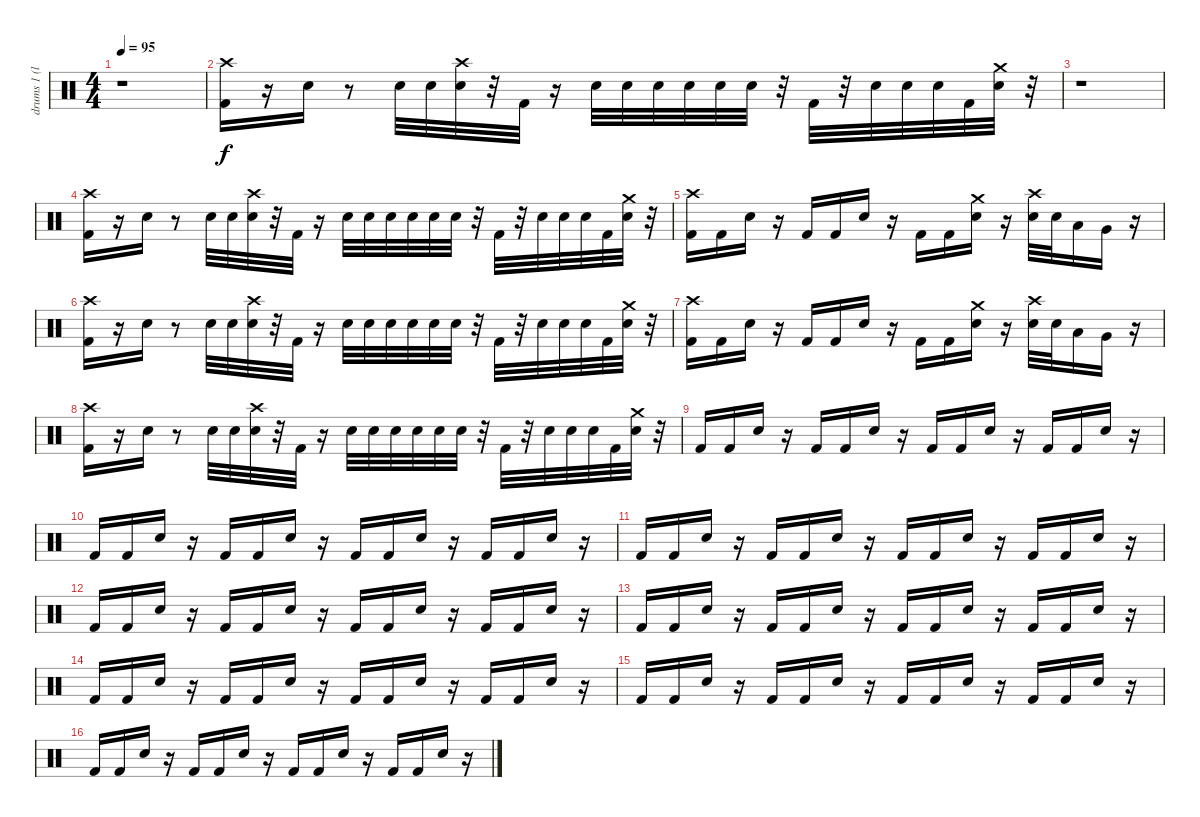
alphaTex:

\track ("drums 1 (lead)" "drums 1 (l") {instrument percussion}
\staff {score}
\articulation defaults
\ts (4 4)
\tempo 95
\clef neutral
\ks c
r.1{dy f} |
("Crash high (hit)" "Kick (hit) 2").16 r.16 "Electric Snare (hit)".16 r.8 "Electric Snare (hit)".32 "Electric Snare (hit)".32 ("Crash high (hit)" "Electric Snare (hit)").32 r.32 "Kick (hit) 2".32 r.16 "Electric Snare (hit)".32 "Electric Snare (hit)".32 "Electric Snare (hit)".32 "Electric Snare (hit)".32 "Electric Snare (hit)".32 "Electric Snare (hit)".32 r.32 "Kick (hit) 2".32 r.32 "Electric Snare (hit)".32 "Electric Snare (hit)".32 "Electric Snare (hit)".32 "Kick (hit) 2".32 ("Crash medium (hit)" "Electric Snare (hit)").32 r.32 |
r.1 |
("Crash high (hit)" "Kick (hit) 2").16 r.16 "Electric Snare (hit)".16 r.8 "Electric Snare (hit)".32 "Electric Snare (hit)".32 ("Crash high (hit)" "Electric Snare (hit)").32 r.32 "Kick (hit) 2".32 r.16 "Electric Snare (hit)".32 "Electric Snare (hit)".32 "Electric Snare (hit)".32 "Electric Snare (hit)".32 "Electric Snare (hit)".32 "Electric Snare (hit)".32 r.32 "Kick (hit) 2".32 r.32 "Electric Snare (hit)".32 "Electric Snare (hit)".32 "Electric Snare (hit)".32 "Kick (hit) 2".32 ("Crash medium (hit)" "Electric Snare (hit)").32 r.32 |
("Crash high (hit)" "Kick (hit) 2").16 "Kick (hit) 2".16 "Electric Snare (hit)".16 r.16 "Kick (hit) 2".16 "Kick (hit) 2".16 "Electric Snare (hit)".16 r.16 "Kick (hit) 2".16 "Kick (hit) 2".16 ("Crash medium (hit)" "Electric Snare (hit)").16 r.16 ("Crash high (hit)" "Electric Snare (hit)").32 "Electric Snare (hit)".32 "Low Tom (hit)".16 "Very Low Tom (hit)".16 r.16 |
("Crash high (hit)" "Kick (hit) 2").16 r.16 "Electric Snare (hit)".16 r.8 "Electric Snare (hit)".32 "Electric Snare (hit)".32 ("Crash high (hit)" "Electric Snare (hit)").32 r.32 "Kick (hit) 2".32 r.16 "Electric Snare (hit)".32 "Electric Snare (hit)".32 "Electric Snare (hit)".32 "Electric Snare (hit)".32 "Electric Snare (hit)".32 "Electric Snare (hit)".32 r.32 "Kick (hit) 2".32 r.32 "Electric Snare (hit)".32 "Electric Snare (hit)".32 "Electric Snare (hit)".32 "Kick (hit) 2".32 ("Crash medium (hit)" "Electric Snare (hit)").32 r.32 |
("Crash high (hit)" "Kick (hit) 2").16 "Kick (hit) 2".16 "Electric Snare (hit)".16 r.16 "Kick (hit) 2".16 "Kick (hit) 2".16 "Electric Snare (hit)".16 r.16 "Kick (hit) 2".16 "Kick (hit) 2".16 ("Crash medium (hit)" "Electric Snare (hit)").16 r.16 ("Crash high (hit)" "Electric Snare (hit)").32 "Electric Snare (hit)".32 "Low Tom (hit)".16 "Very Low Tom (hit)".16 r.16 |
("Crash high (hit)" "Kick (hit) 2").16 r.16 "Electric Snare (hit)".16 r.8 "Electric Snare (hit)".32 "Electric Snare (hit)".32 ("Crash high (hit)" "Electric Snare (hit)").32 r.32 "Kick (hit) 2".32 r.16 "Electric Snare (hit)".32 "Electric Snare (hit)".32 "Electric Snare (hit)".32 "Electric Snare (hit)".32 "Electric Snare (hit)".32 "Electric Snare (hit)".32 r.32 "Kick (hit) 2".32 r.32 "Electric Snare (hit)".32 "Electric Snare (hit)".32 "Electric Snare (hit)".32 "Kick (hit) 2".32 ("Crash medium (hit)" "Electric Snare (hit)").32 r.32 |
"Kick (hit) 2".16 "Kick (hit) 2".16 "Electric Snare (hit)".16 r.16 "Kick (hit) 2".16 "Kick (hit) 2".16 "Electric Snare (hit)".16 r.16 "Kick (hit) 2".16 "Kick (hit) 2".16 "Electric Snare (hit)".16 r.16 "Kick (hit) 2".16 "Kick (hit) 2".16 "Electric Snare (hit)".16 r.16 |
"Kick (hit) 2".16 "Kick (hit) 2".16 "Electric Snare (hit)".16 r.16 "Kick (hit) 2".16 "Kick (hit) 2".16 "Electric Snare (hit)".16 r.16 "Kick (hit) 2".16 "Kick (hit) 2".16 "Electric Snare (hit)".16 r.16 "Kick (hit) 2".16 "Kick (hit) 2".16 "Electric Snare (hit)".16 r.16 |
"Kick (hit) 2".16 "Kick (hit) 2".16 "Electric Snare (hit)".16 r.16 "Kick (hit) 2".16 "Kick (hit) 2".16 "Electric Snare (hit)".16 r.16 "Kick (hit) 2".16 "Kick (hit) 2".16 "Electric Snare (hit)".16 r.16 "Kick (hit) 2".16 "Kick (hit) 2".16 "Electric Snare (hit)".16 r.16 |
"Kick (hit) 2".16 "Kick (hit) 2".16 "Electric Snare (hit)".16 r.16 "Kick (hit) 2".16 "Kick (hit) 2".16 "Electric Snare (hit)".16 r.16 "Kick (hit) 2".16 "Kick (hit) 2".16 "Electric Snare (hit)".16 r.16 "Kick (hit) 2".16 "Kick (hit) 2".16 "Electric Snare (hit)".16 r.16 |
"Kick (hit) 2".16 "Kick (hit) 2".16 "Electric Snare (hit)".16 r.16 "Kick (hit) 2".16 "Kick (hit) 2".16 "Electric Snare (hit)".16 r.16 "Kick (hit) 2".16 "Kick (hit) 2".16 "Electric Snare (hit)".16 r.16 "Kick (hit) 2".16 "Kick (hit) 2".16 "Electric Snare (hit)".16 r.16 |
"Kick (hit) 2".16 "Kick (hit) 2".16 "Electric Snare (hit)".16 r.16 "Kick (hit) 2".16 "Kick (hit) 2".16 "Electric Snare (hit)".16 r.16 "Kick (hit) 2".16 "Kick (hit) 2".16 "Electric Snare (hit)".16 r.16 "Kick (hit) 2".16 "Kick (hit) 2".16 "Electric Snare (hit)".16 r.16 |
"Kick (hit) 2".16 "Kick (hit) 2".16 "Electric Snare (hit)".16 r.16 "Kick (hit) 2".16 "Kick (hit) 2".16 "Electric Snare (hit)".16 r.16 "Kick (hit) 2".16 "Kick (hit) 2".16 "Electric Snare (hit)".16 r.16 "Kick (hit) 2".16 "Kick (hit) 2".16 "Electric Snare (hit)".16 r.16 |
"Kick (hit) 2".16 "Kick (hit) 2".16 "Electric Snare (hit)".16 r.16 "Kick (hit) 2".16 "Kick (hit) 2".16 "Electric Snare (hit)".16 r.16 "Kick (hit) 2".16 "Kick (hit) 2".16 "Electric Snare (hit)".16 r.16 "Kick (hit) 2".16 "Kick (hit) 2".16 "Electric Snare (hit)".16 r.16
